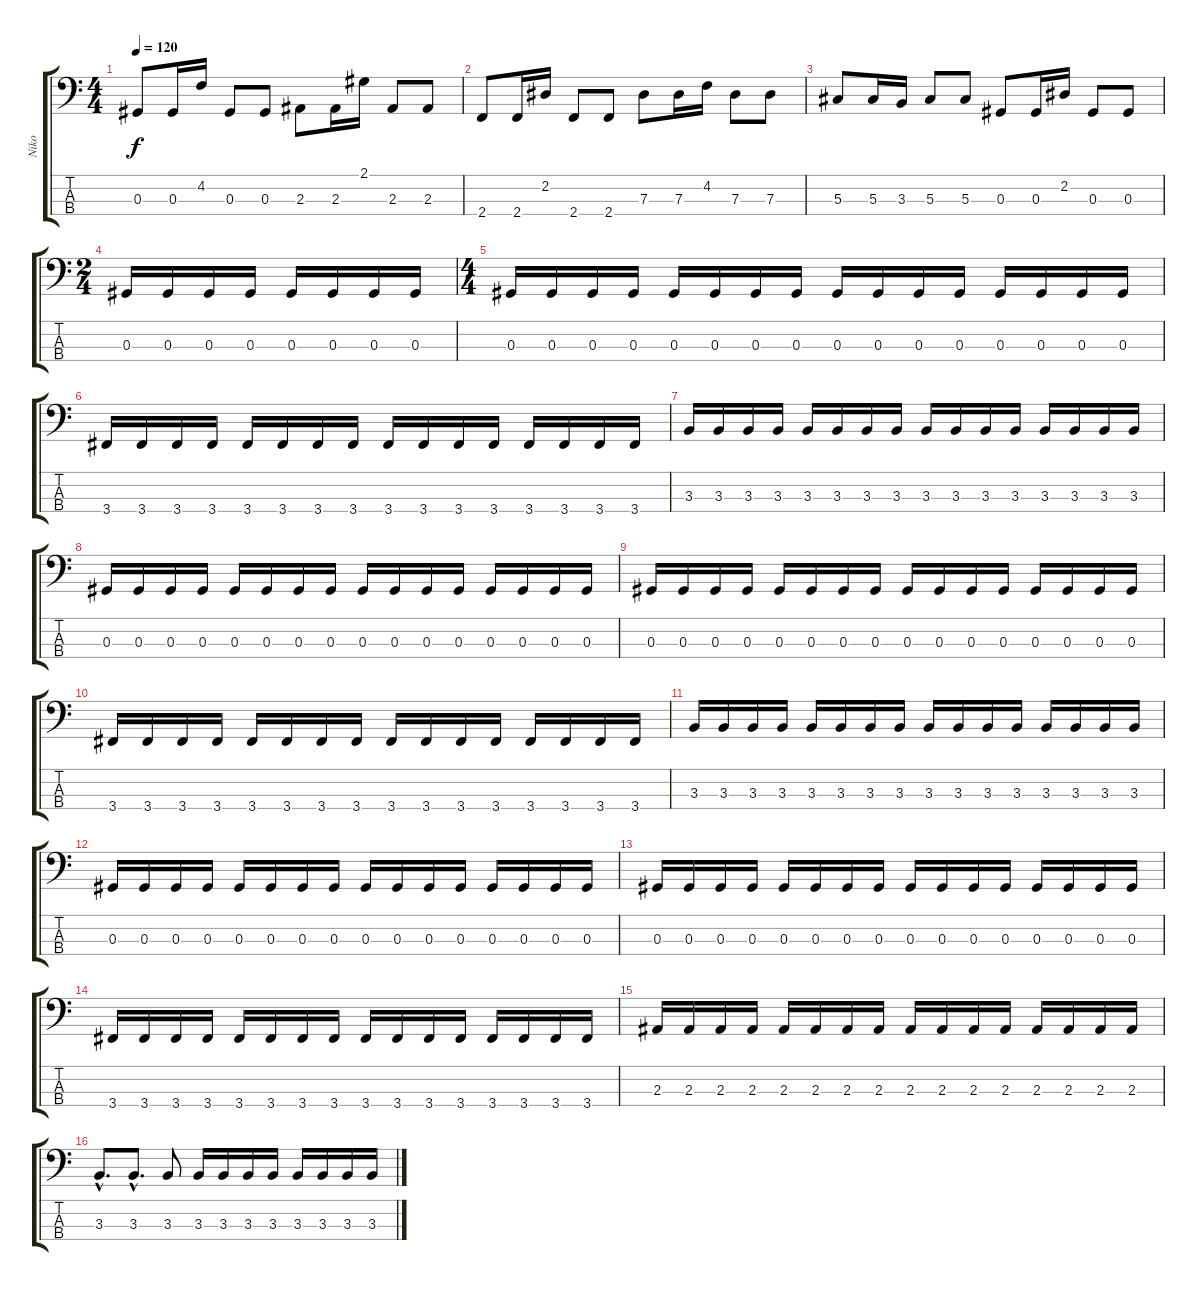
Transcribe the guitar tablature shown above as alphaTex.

\track ("Niko" "Niko") {instrument electricbassfinger}
\staff {score tabs}
\tuning (Gb2 Db2 Ab1 Eb1) {hide}
\ts (4 4)
\tempo 120
\clef f4
\ks c
0.3.8{dy f} 0.3.16 4.2.16 0.3.8 0.3.8 2.3.8 2.3.16 2.1.16 2.3.8 2.3.8 |
2.4.8 2.4.16 2.2.16 2.4.8 2.4.8 7.3.8 7.3.16 4.2.16 7.3.8 7.3.8 |
5.3.8 5.3.16 3.3.16 5.3.8 5.3.8 0.3.8 0.3.16 2.2.16 0.3.8 0.3.8 |
\ts (2 4)
0.3.16 0.3.16 0.3.16 0.3.16 0.3.16 0.3.16 0.3.16 0.3.16 |
\ts (4 4)
0.3.16 0.3.16 0.3.16 0.3.16 0.3.16 0.3.16 0.3.16 0.3.16 0.3.16 0.3.16 0.3.16 0.3.16 0.3.16 0.3.16 0.3.16 0.3.16 |
3.4.16 3.4.16 3.4.16 3.4.16 3.4.16 3.4.16 3.4.16 3.4.16 3.4.16 3.4.16 3.4.16 3.4.16 3.4.16 3.4.16 3.4.16 3.4.16 |
3.3.16 3.3.16 3.3.16 3.3.16 3.3.16 3.3.16 3.3.16 3.3.16 3.3.16 3.3.16 3.3.16 3.3.16 3.3.16 3.3.16 3.3.16 3.3.16 |
0.3.16 0.3.16 0.3.16 0.3.16 0.3.16 0.3.16 0.3.16 0.3.16 0.3.16 0.3.16 0.3.16 0.3.16 0.3.16 0.3.16 0.3.16 0.3.16 |
0.3.16 0.3.16 0.3.16 0.3.16 0.3.16 0.3.16 0.3.16 0.3.16 0.3.16 0.3.16 0.3.16 0.3.16 0.3.16 0.3.16 0.3.16 0.3.16 |
3.4.16 3.4.16 3.4.16 3.4.16 3.4.16 3.4.16 3.4.16 3.4.16 3.4.16 3.4.16 3.4.16 3.4.16 3.4.16 3.4.16 3.4.16 3.4.16 |
3.3.16 3.3.16 3.3.16 3.3.16 3.3.16 3.3.16 3.3.16 3.3.16 3.3.16 3.3.16 3.3.16 3.3.16 3.3.16 3.3.16 3.3.16 3.3.16 |
0.3.16 0.3.16 0.3.16 0.3.16 0.3.16 0.3.16 0.3.16 0.3.16 0.3.16 0.3.16 0.3.16 0.3.16 0.3.16 0.3.16 0.3.16 0.3.16 |
0.3.16 0.3.16 0.3.16 0.3.16 0.3.16 0.3.16 0.3.16 0.3.16 0.3.16 0.3.16 0.3.16 0.3.16 0.3.16 0.3.16 0.3.16 0.3.16 |
3.4.16 3.4.16 3.4.16 3.4.16 3.4.16 3.4.16 3.4.16 3.4.16 3.4.16 3.4.16 3.4.16 3.4.16 3.4.16 3.4.16 3.4.16 3.4.16 |
2.3.16 2.3.16 2.3.16 2.3.16 2.3.16 2.3.16 2.3.16 2.3.16 2.3.16 2.3.16 2.3.16 2.3.16 2.3.16 2.3.16 2.3.16 2.3.16 |
3.3{hac}.8{d} 3.3{hac}.8{d} 3.3.8 3.3.16 3.3.16 3.3.16 3.3.16 3.3.16 3.3.16 3.3.16 3.3.16
